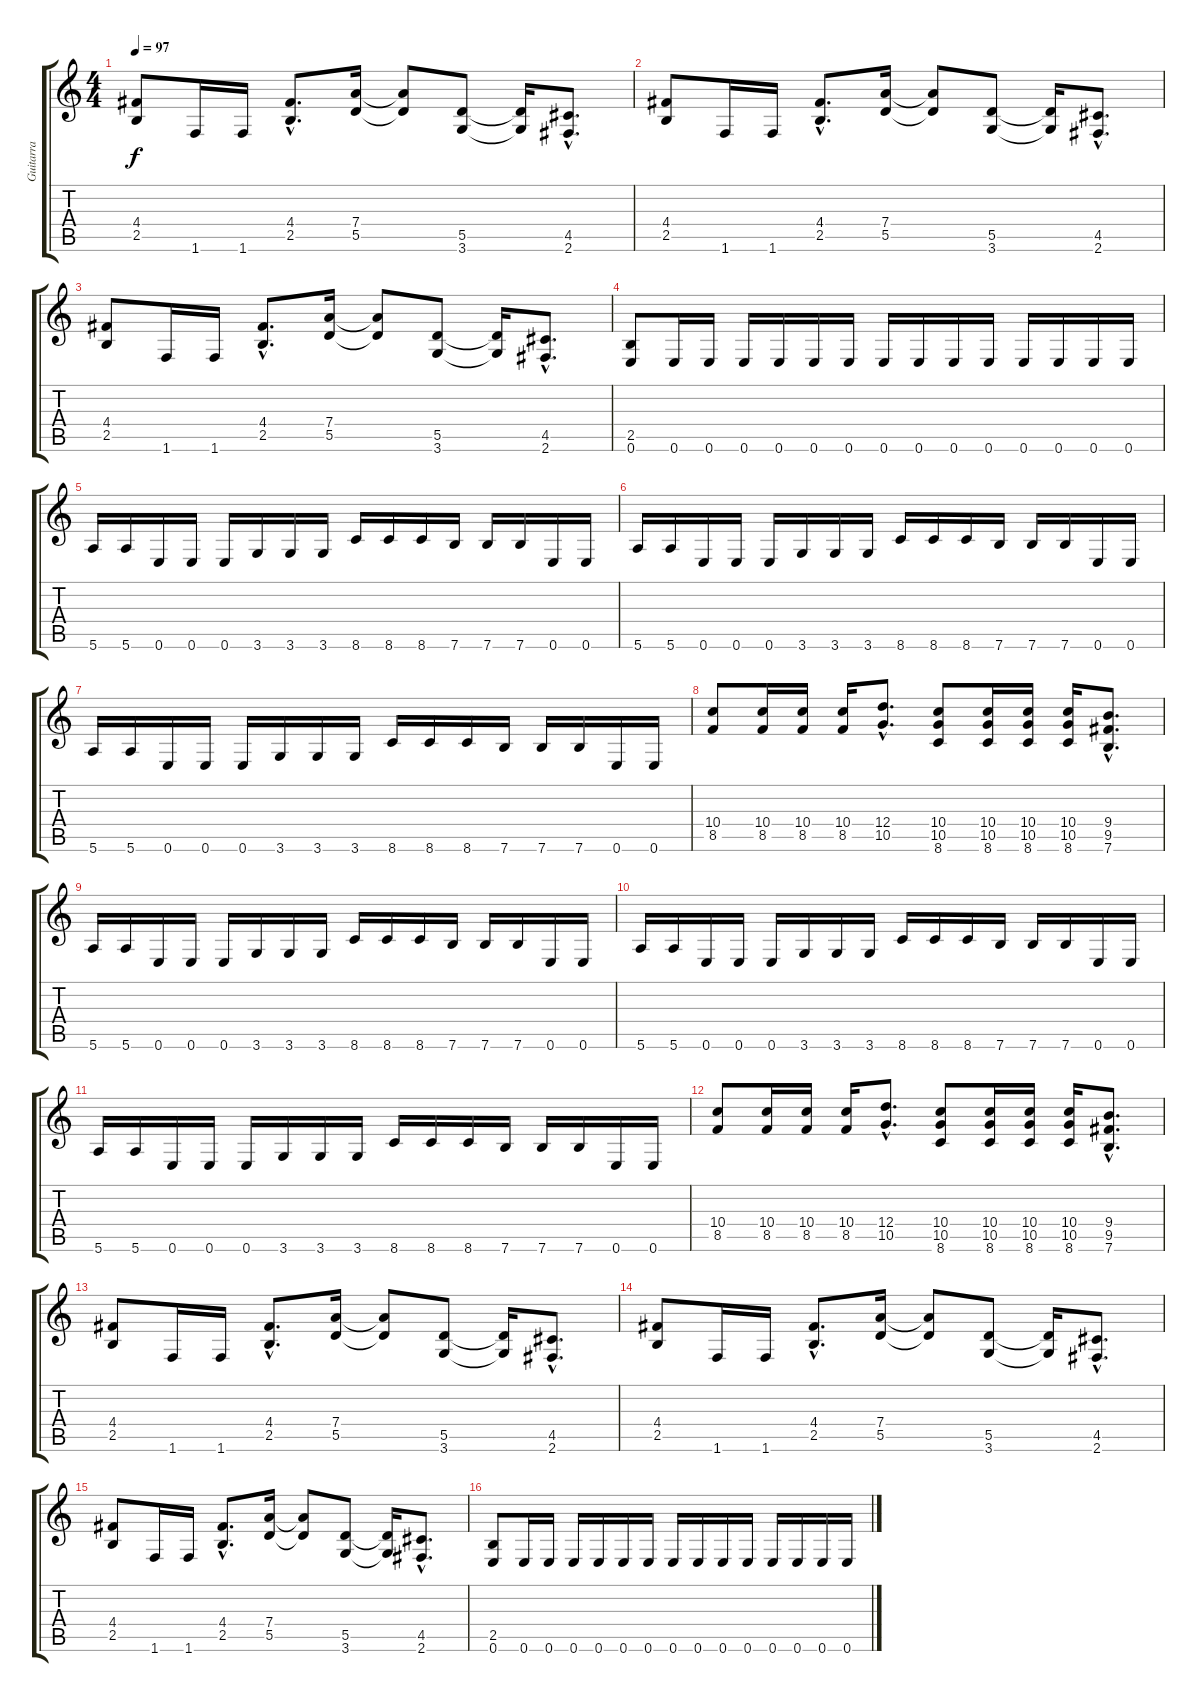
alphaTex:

\track ("Guitarra" "Guitarra") {instrument distortionguitar}
\staff {score tabs}
\tuning (E4 B3 G3 D3 A2 E2) {hide}
\ts (4 4)
\tempo 97
\clef g2
\ks c
(4.4 2.5).8{dy f} 1.6.16 1.6.16 (4.4{hac} 2.5{hac}).8{d} (7.4 5.5).16 (7.4{t} 5.5{t}).8 (5.5 3.6).8 (5.5{t} 3.6{t}).16 (4.5{hac} 2.6{hac}).8{d} |
(4.4 2.5).8 1.6.16 1.6.16 (4.4{hac} 2.5{hac}).8{d} (7.4 5.5).16 (7.4{t} 5.5{t}).8 (5.5 3.6).8 (5.5{t} 3.6{t}).16 (4.5{hac} 2.6{hac}).8{d} |
(4.4 2.5).8 1.6.16 1.6.16 (4.4{hac} 2.5{hac}).8{d} (7.4 5.5).16 (7.4{t} 5.5{t}).8 (5.5 3.6).8 (5.5{t} 3.6{t}).16 (4.5{hac} 2.6{hac}).8{d} |
(2.5 0.6).8 0.6.16 0.6.16 0.6.16 0.6.16 0.6.16 0.6.16 0.6.16 0.6.16 0.6.16 0.6.16 0.6.16 0.6.16 0.6.16 0.6.16 |
5.6.16 5.6.16 0.6.16 0.6.16 0.6.16 3.6.16 3.6.16 3.6.16 8.6.16 8.6.16 8.6.16 7.6.16 7.6.16 7.6.16 0.6.16 0.6.16 |
5.6.16 5.6.16 0.6.16 0.6.16 0.6.16 3.6.16 3.6.16 3.6.16 8.6.16 8.6.16 8.6.16 7.6.16 7.6.16 7.6.16 0.6.16 0.6.16 |
5.6.16 5.6.16 0.6.16 0.6.16 0.6.16 3.6.16 3.6.16 3.6.16 8.6.16 8.6.16 8.6.16 7.6.16 7.6.16 7.6.16 0.6.16 0.6.16 |
(10.4 8.5).8 (10.4 8.5).16 (10.4 8.5).16 (10.4 8.5).16 (12.4{hac} 10.5{hac}).8{d} (10.4 10.5 8.6).8 (10.4 10.5 8.6).16 (10.4 10.5 8.6).16 (10.4 10.5 8.6).16 (9.4{hac} 9.5{hac} 7.6{hac}).8{d} |
5.6.16 5.6.16 0.6.16 0.6.16 0.6.16 3.6.16 3.6.16 3.6.16 8.6.16 8.6.16 8.6.16 7.6.16 7.6.16 7.6.16 0.6.16 0.6.16 |
5.6.16 5.6.16 0.6.16 0.6.16 0.6.16 3.6.16 3.6.16 3.6.16 8.6.16 8.6.16 8.6.16 7.6.16 7.6.16 7.6.16 0.6.16 0.6.16 |
5.6.16 5.6.16 0.6.16 0.6.16 0.6.16 3.6.16 3.6.16 3.6.16 8.6.16 8.6.16 8.6.16 7.6.16 7.6.16 7.6.16 0.6.16 0.6.16 |
(10.4 8.5).8 (10.4 8.5).16 (10.4 8.5).16 (10.4 8.5).16 (12.4{hac} 10.5{hac}).8{d} (10.4 10.5 8.6).8 (10.4 10.5 8.6).16 (10.4 10.5 8.6).16 (10.4 10.5 8.6).16 (9.4{hac} 9.5{hac} 7.6{hac}).8{d} |
(4.4 2.5).8 1.6.16 1.6.16 (4.4{hac} 2.5{hac}).8{d} (7.4 5.5).16 (7.4{t} 5.5{t}).8 (5.5 3.6).8 (5.5{t} 3.6{t}).16 (4.5{hac} 2.6{hac}).8{d} |
(4.4 2.5).8 1.6.16 1.6.16 (4.4{hac} 2.5{hac}).8{d} (7.4 5.5).16 (7.4{t} 5.5{t}).8 (5.5 3.6).8 (5.5{t} 3.6{t}).16 (4.5{hac} 2.6{hac}).8{d} |
(4.4 2.5).8 1.6.16 1.6.16 (4.4{hac} 2.5{hac}).8{d} (7.4 5.5).16 (7.4{t} 5.5{t}).8 (5.5 3.6).8 (5.5{t} 3.6{t}).16 (4.5{hac} 2.6{hac}).8{d} |
(2.5 0.6).8 0.6.16 0.6.16 0.6.16 0.6.16 0.6.16 0.6.16 0.6.16 0.6.16 0.6.16 0.6.16 0.6.16 0.6.16 0.6.16 0.6.16
